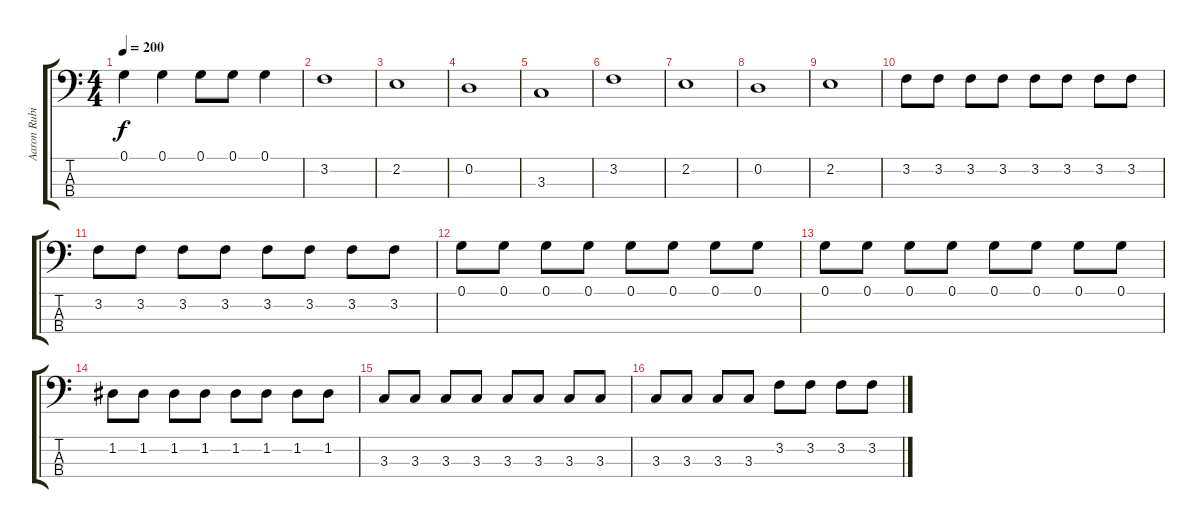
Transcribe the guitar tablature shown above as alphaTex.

\track ("Aaron Rubin - Bass" "Aaron Rubi") {instrument electricbassfinger}
\staff {score tabs}
\tuning (G2 D2 A1 E1) {hide}
\ts (4 4)
\tempo 200
\clef f4
\ks c
0.1.4{dy f} 0.1.4 0.1.8 0.1.8 0.1.4 |
3.2.1 |
2.2.1 |
0.2.1 |
3.3.1 |
3.2.1 |
2.2.1 |
0.2.1 |
2.2.1 |
3.2.8 3.2.8 3.2.8 3.2.8 3.2.8 3.2.8 3.2.8 3.2.8 |
3.2.8 3.2.8 3.2.8 3.2.8 3.2.8 3.2.8 3.2.8 3.2.8 |
0.1.8 0.1.8 0.1.8 0.1.8 0.1.8 0.1.8 0.1.8 0.1.8 |
0.1.8 0.1.8 0.1.8 0.1.8 0.1.8 0.1.8 0.1.8 0.1.8 |
1.2.8 1.2.8 1.2.8 1.2.8 1.2.8 1.2.8 1.2.8 1.2.8 |
3.3.8 3.3.8 3.3.8 3.3.8 3.3.8 3.3.8 3.3.8 3.3.8 |
3.3.8 3.3.8 3.3.8 3.3.8 3.2.8 3.2.8 3.2.8 3.2.8
